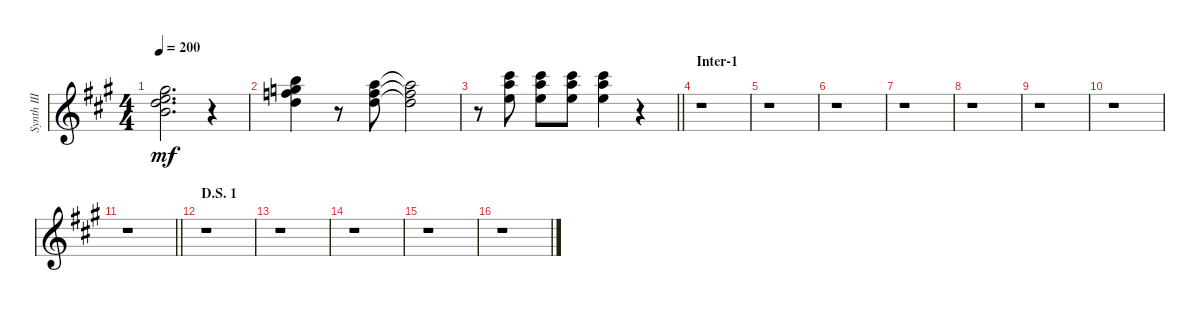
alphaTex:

\track ("Synth III" "Synth III") {instrument synthbrass1}
\staff {score}
\tuning (E4 B3 G3 D3 A2 E2 B1) {hide}
\ts (4 4)
\tempo 200
\clef g2
\ks a
(10.1{t} 17.2{t} 25.3{t} 21.4{t}).2{d dy mf} r.4 |
(19.1 20.2 22.3 24.4).4 r.8 (10.1 18.2 26.3).8 (10.1{t} 18.2{t} 26.3{t}).2 |
\barLineRight lightlight
r.8 (12.1 22.2 30.3).8 (12.1 22.2 30.3).8 (12.1 22.2 30.3).8 (12.1 22.2 30.3).4 r.4 |
\section ("" "Inter-1")
r.1 |
r.1 |
r.1 |
r.1 |
r.1 |
r.1 |
r.1 |
\barLineRight lightlight
r.1 |
\section ("" "D.S. 1")
r.1 |
r.1 |
r.1 |
r.1 |
r.1
